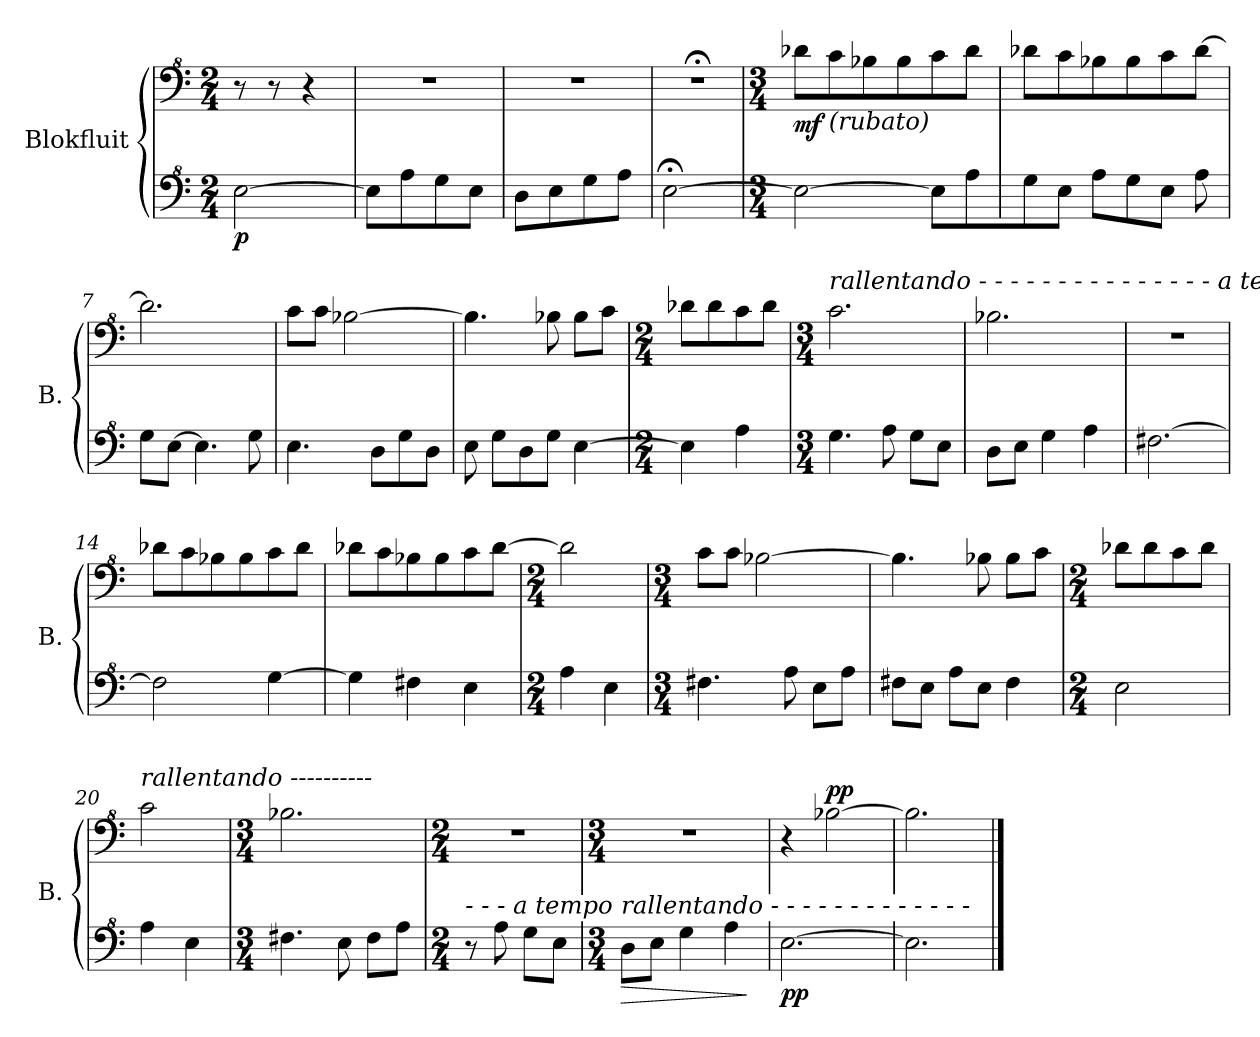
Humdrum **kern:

**kern	**dynam	**kern	**dynam
*part2	*part2	*part1	*part1
*staff2	*staff2	*staff1	*staff1
*I"Blokfluit	*	*I"Blokfluit	*
*I'B.	*	*I'B.	*
*clefF^4	*	*clefF^4	*
*k[]	*	*k[]	*
*M2/4	*	*M2/4	*
*MM63	*	*MM63	*
=1	=1	=1	=1
!	!LO:DY:b	!	!
[2e\	p	8r	.
.	.	8r	.
.	.	4r	.
=2	=2	=2	=2
8e\L]	.	2r	.
8a\	.	.	.
8g\	.	.	.
8e\J	.	.	.
=3	=3	=3	=3
8d\L	.	2r	.
8e\	.	.	.
8g\	.	.	.
8a\J	.	.	.
=4	=4	=4	=4
[2e;<\	.	2r;<	.
=5	=5	=5	=5
*M3/4	*	*M3/4	*
!	!	!	!LO:DY:b
2e\_	.	8dd-X\L	mf
!	!	!LO:TX:b:i:t=(rubato)	!
.	.	8cc\	.
.	.	8b-X\	.
.	.	8b-\	.
8e\L]	.	8cc\	.
8a\	.	8dd-\J	.
=6	=6	=6	=6
8g\	.	8dd-X\L	.
8e\J	.	8cc\	.
8a\L	.	8b-X\	.
8g\	.	8b-\	.
8e\J	.	8cc\	.
8a\	.	[8dd-\J	.
=7	=7	=7	=7
8g\L	.	2.dd-\]	.
[8e\J	.	.	.
4.e\]	.	.	.
8g\	.	.	.
!!LO:LB:g=z
=8	=8	=8	=8
4.e\	.	8cc\L	.
.	.	8cc\J	.
.	.	[2b-X\	.
8d\L	.	.	.
8g\	.	.	.
8d\J	.	.	.
=9	=9	=9	=9
8e\	.	4.b-\]	.
8g\L	.	.	.
8d\	.	.	.
8g\J	.	8b-X\	.
[4e\	.	8b-\L	.
.	.	8cc\J	.
=10	=10	=10	=10
*M2/4	*	*M2/4	*
4e\]	.	8dd-X\L	.
.	.	8dd-\	.
4a\	.	8cc\	.
.	.	8dd-\J	.
=11	=11	=11	=11
*M3/4	*	*M3/4	*
!	!	!LO:TX:a:i:t=rallentando - - - - - - - - - - - - - - - a tempo	!
4.g\	.	2.cc\	.
8a\	.	.	.
8g\L	.	.	.
8e\J	.	.	.
=12	=12	=12	=12
8d\L	.	2.b-X\	.
8e\J	.	.	.
4g\	.	.	.
4a\	.	.	.
=13	=13	=13	=13
[2.f#X\	.	2.r	.
=14	=14	=14	=14
2f#\]	.	8dd-X\L	.
.	.	8cc\	.
.	.	8b-X\	.
.	.	8b-\	.
[4g\	.	8cc\	.
.	.	8dd-\J	.
!!LO:LB:g=z
=15	=15	=15	=15
4g\]	.	8dd-X\L	.
.	.	8cc\	.
4f#X\	.	8b-X\	.
.	.	8b-\	.
4e\	.	8cc\	.
.	.	[8dd-\J	.
=16	=16	=16	=16
*M2/4	*	*M2/4	*
4a\	.	2dd-\]	.
4e\	.	.	.
=17	=17	=17	=17
*M3/4	*	*M3/4	*
4.f#X\	.	8cc\L	.
.	.	8cc\J	.
.	.	[2b-X\	.
8a\	.	.	.
8e\L	.	.	.
8a\J	.	.	.
=18	=18	=18	=18
8f#X\L	.	4.b-\]	.
8e\J	.	.	.
8a\L	.	.	.
8e\J	.	8b-X\	.
4f#\	.	8b-\L	.
.	.	8cc\J	.
=19	=19	=19	=19
*M2/4	*	*M2/4	*
2e\	.	8dd-X\L	.
.	.	8dd-\	.
.	.	8cc\	.
.	.	8dd-\J	.
=20	=20	=20	=20
!	!	!LO:TX:a:i:t=rallentando ----------	!
4a\	.	2cc\	.
4e\	.	.	.
=21	=21	=21	=21
*M3/4	*	*M3/4	*
4.f#X\	.	2.b-X\	.
8e\	.	.	.
8f#\L	.	.	.
8a\J	.	.	.
!!LO:LB:g=z
=22	=22	=22	=22
*M2/4	*	*M2/4	*
!LO:TX:a:i:t=- - - a tempo	!	!	!
8r	.	2r	.
8a\	.	.	.
8g\L	.	.	.
8e\J	.	.	.
=23	=23	=23	=23
*M3/4	*	*M3/4	*
!LO:TX:a:i:t=rallentando - - - - - - - - - - - - -	!	!	!
!	!LO:HP:b	!	!
8d\L	>	2.r	.
8e\J	.	.	.
4g\	.	.	.
4a\	.	.	.
.	]	.	.
=24	=24	=24	=24
!	!LO:DY:b	!	!
[2.e\	pp	4r	.
!	!	!	!LO:DY:a
.	.	[2b-X\	pp
=25	=25	=25	=25
2.e\]	.	2.b-\]	.
==	==	==	==
*-	*-	*-	*-
